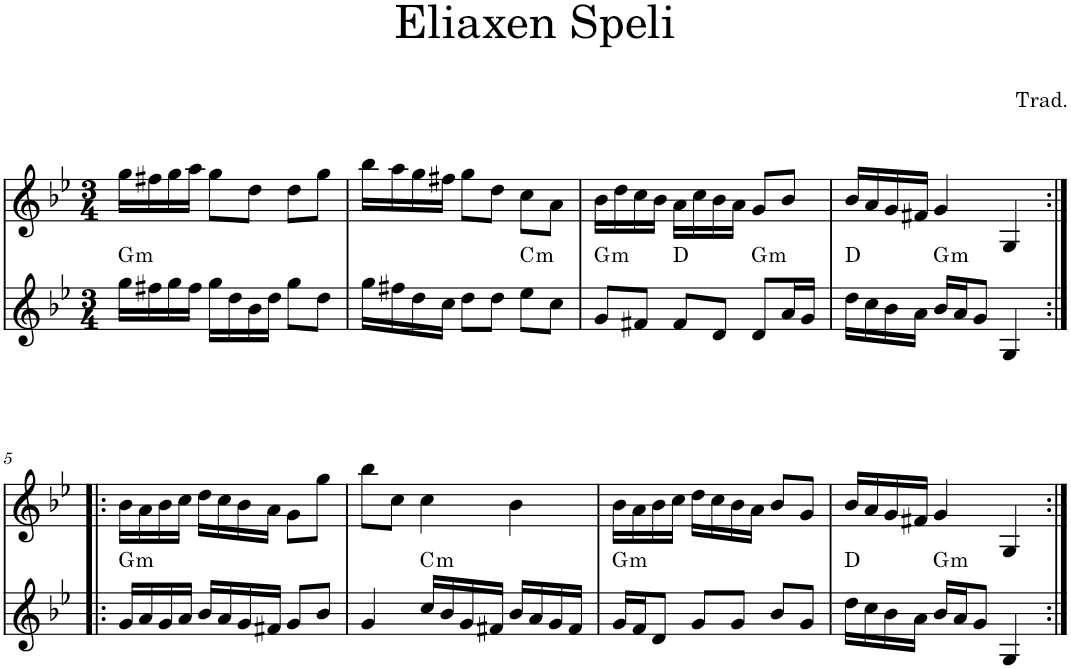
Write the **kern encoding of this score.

**kern	**harte	**kern
*part2	*part2	*part1
*staff2	*	*staff1
*I"Violin 2	*	*I"Violin 1
*I'Vln	*	*I'Vln
*clefG2	*	*clefG2
*k[b-e-]	*	*k[b-e-]
*M3/4	*	*M3/4
=1	=1	=1
!	!LO:H:kt=m	!
16gg\LL	G:min	16gg\LL
16ff#X\	.	16ff#X\
16gg\	.	16gg\
16ff#\JJ	.	16aa\JJ
16gg\LL	.	8gg\L
16dd\	.	.
16b-\	.	8dd\J
16dd\JJ	.	.
8gg\L	.	8dd\L
8dd\J	.	8gg\J
=2	=2	=2
16gg\LL	.	16bb-\LL
16ff#X\	.	16aa\
16dd\	.	16gg\
16cc\JJ	.	16ff#X\JJ
8dd\L	.	8gg\L
8dd\J	.	8dd\J
!	!LO:H:kt=m	!
8ee-\L	C:min	8cc\L
8cc\J	.	8a\J
=3	=3	=3
!	!LO:H:kt=m	!
8g/L	G:min	16b-\LL
.	.	16dd\
8f#X/J	.	16cc\
.	.	16b-\JJ
8f#/L	D:maj	16a\LL
.	.	16cc\
8d/J	.	16b-\
.	.	16a\JJ
!	!LO:H:kt=m	!
8d/L	G:min	8g/L
16a/L	.	8b-/J
16g/JJ	.	.
=4	=4	=4
16dd\LL	D:maj	16b-/LL
16cc\	.	16a/
16b-\	.	16g/
16a\JJ	.	16f#X/JJ
!	!LO:H:kt=m	!
16b-/LL	G:min	4g/
16a/J	.	.
8g/J	.	.
4G/	.	4G/
!!LO:LB:g=z
=5:|!|:	=5:|!|:	=5:|!|:
!	!LO:H:kt=m	!
16g/LL	G:min	16b-\LL
16a/	.	16a\
16g/	.	16b-\
16a/JJ	.	16cc\JJ
16b-/LL	.	16dd\LL
16a/	.	16cc\
16g/	.	16b-\
16f#X/JJ	.	16a\JJ
8g/L	.	8g\L
8b-/J	.	8gg\J
=6	=6	=6
4g/	.	8bb-\L
.	.	8cc\J
!	!LO:H:kt=m	!
16cc/LL	C:min	4cc\
16b-/	.	.
16g/	.	.
16f#X/JJ	.	.
16b-/LL	.	4b-\
16a/	.	.
16g/	.	.
16f#/JJ	.	.
=7	=7	=7
!	!LO:H:kt=m	!
16g/LL	G:min	16b-\LL
16f/J	.	16a\
8d/J	.	16b-\
.	.	16cc\JJ
8g/L	.	16dd\LL
.	.	16cc\
8g/J	.	16b-\
.	.	16a\JJ
8b-/L	.	8b-/L
8g/J	.	8g/J
=8	=8	=8
16dd\LL	D:maj	16b-/LL
16cc\	.	16a/
16b-\	.	16g/
16a\JJ	.	16f#X/JJ
!	!LO:H:kt=m	!
16b-/LL	G:min	4g/
16a/J	.	.
8g/J	.	.
4G/	.	4G/
=:|!	=:|!	=:|!
*-	*-	*-
